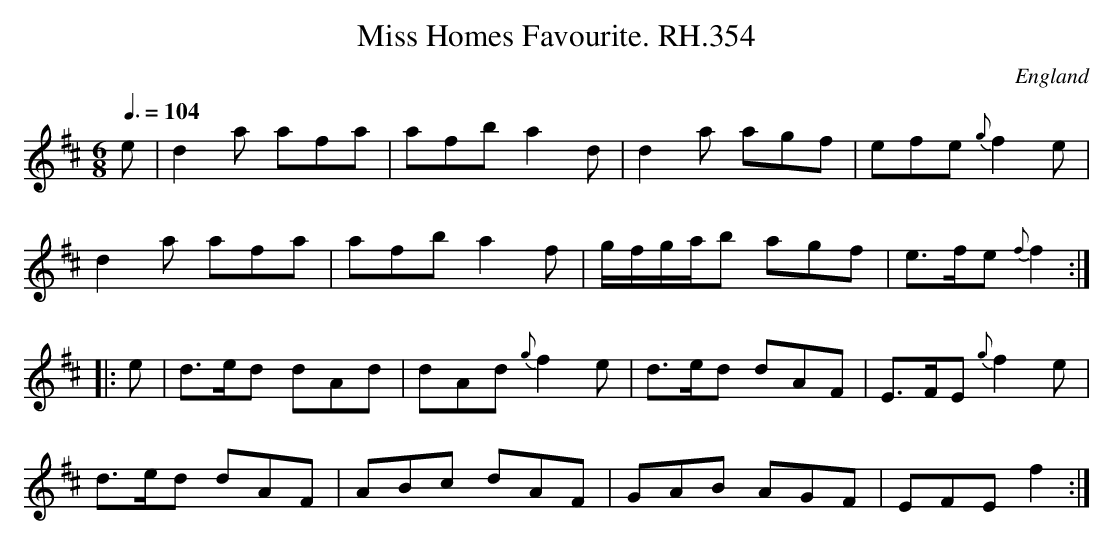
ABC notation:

X:1
T:Miss Homes Favourite. RH.354
L:1/8
M:6/8
O:England
Q:3/8=104
K:D
e|d2a afa|afb a2d|d2a agf|efe {g}f2e|!
d2a afa|afb a2f|g/f/g/a/b agf|e>fe {f}f2:|!
|:e|d>ed dAd|dAd {g}f2e|d>ed dAF|E>FE {g}f2e|!
d>ed dAF|ABc dAF|GAB AGF|EFE f2:|
